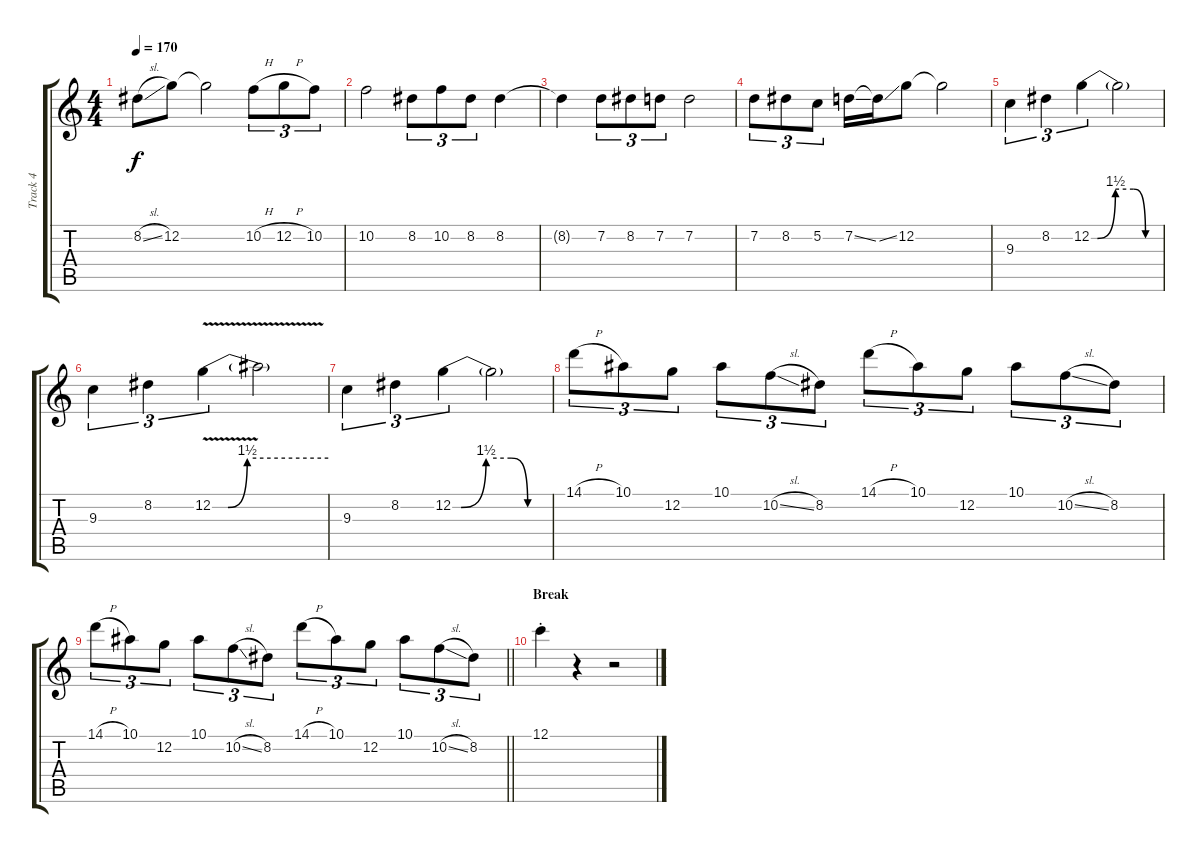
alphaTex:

\track ("Track 4" "Track 4") {instrument distortionguitar}
\staff {score tabs}
\tuning (C4 G3 Eb3 Bb2 F2 C2) {hide}
\ts (4 4)
\tempo 170
\clef g2
\ks c
8.2{sl}.8{dy f} 12.2.8 12.2{t}.2 10.2{h}.8{tu (3 2)} 12.2{h}.8{tu (3 2)} 10.2.8{tu (3 2)} |
10.2.2 8.2.8{tu (3 2)} 10.2.8{tu (3 2)} 8.2.8{tu (3 2)} 8.2.4 |
8.2{t}.4 7.2.8{tu (3 2)} 8.2.8{tu (3 2)} 7.2.8{tu (3 2)} 7.2.2 |
7.2.8{tu (3 2)} 8.2.8{tu (3 2)} 5.2.8{tu (3 2)} 7.2{ss}.16 7.2{ss t}.16 12.2.8 12.2{t}.2 |
9.3.4{tu (3 2)} 8.2.4{tu (3 2)} 12.2{be (custom 0 0 5 0 20 6 35 6 45 0 50 0 60 0)}.4{tu (3 2)} 12.2{t}.2 |
9.3.4{tu (3 2)} 8.2.4{tu (3 2)} 12.2{be (custom 0 0 5 0 8 0 18 6 60 6) v}.4{tu (3 2)} 12.2{t}.2 |
9.3.4{tu (3 2)} 8.2.4{tu (3 2)} 12.2{be (custom 0 0 5 0 20 6 35 6 45 0 50 0 60 0)}.4{tu (3 2)} 12.2{t}.2 |
14.1{h}.8{tu (3 2)} 10.1.8{tu (3 2)} 12.2.8{tu (3 2)} 10.1.8{tu (3 2)} 10.2{sl}.8{tu (3 2)} 8.2.8{tu (3 2)} 14.1{h}.8{tu (3 2)} 10.1.8{tu (3 2)} 12.2.8{tu (3 2)} 10.1.8{tu (3 2)} 10.2{sl}.8{tu (3 2)} 8.2.8{tu (3 2)} |
\barLineRight lightlight
14.1{h}.8{tu (3 2)} 10.1.8{tu (3 2)} 12.2.8{tu (3 2)} 10.1.8{tu (3 2)} 10.2{sl}.8{tu (3 2)} 8.2.8{tu (3 2)} 14.1{h}.8{tu (3 2)} 10.1.8{tu (3 2)} 12.2.8{tu (3 2)} 10.1.8{tu (3 2)} 10.2{sl}.8{tu (3 2)} 8.2.8{tu (3 2)} |
\section ("" "Break")
12.1{st}.4 r.4 r.2
